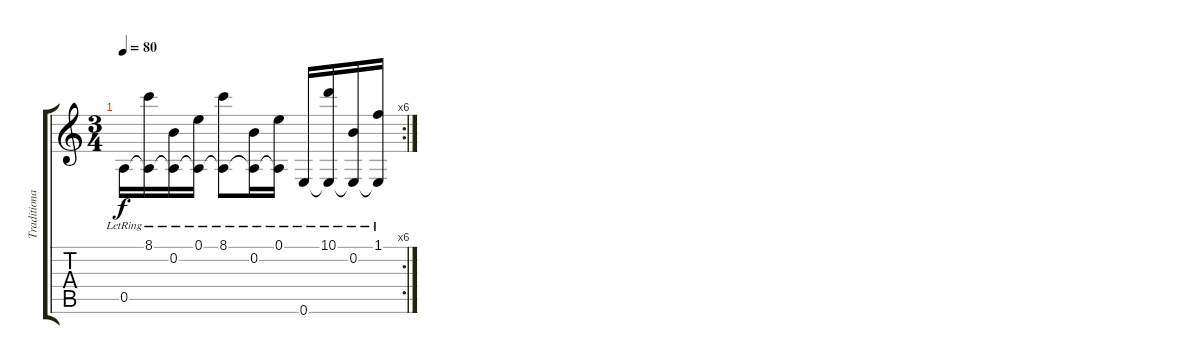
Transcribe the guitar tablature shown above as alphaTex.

\track ("Traditional" "Traditiona") {instrument acousticguitarsteel}
\staff {score tabs}
\tuning (E4 B3 G3 D3 A2 E2) {hide}
\rc 6
\ts (3 4)
\tempo 80
\clef g2
\ks c
0.5{lr}.16{dy f} (8.1{lr} 0.5{t}).16 (0.2{lr} 0.5{t}).16 (0.1{lr} 0.5{t}).16 (8.1{lr} 0.5{t}).8 (0.2{lr} 0.5{t}).16 (0.1{lr} 0.5{t}).16 0.6{lr}.16 (10.1{lr} 0.6{t}).16 (0.2{lr} 0.6{t}).16 (1.1{lr} 0.6{t}).16
